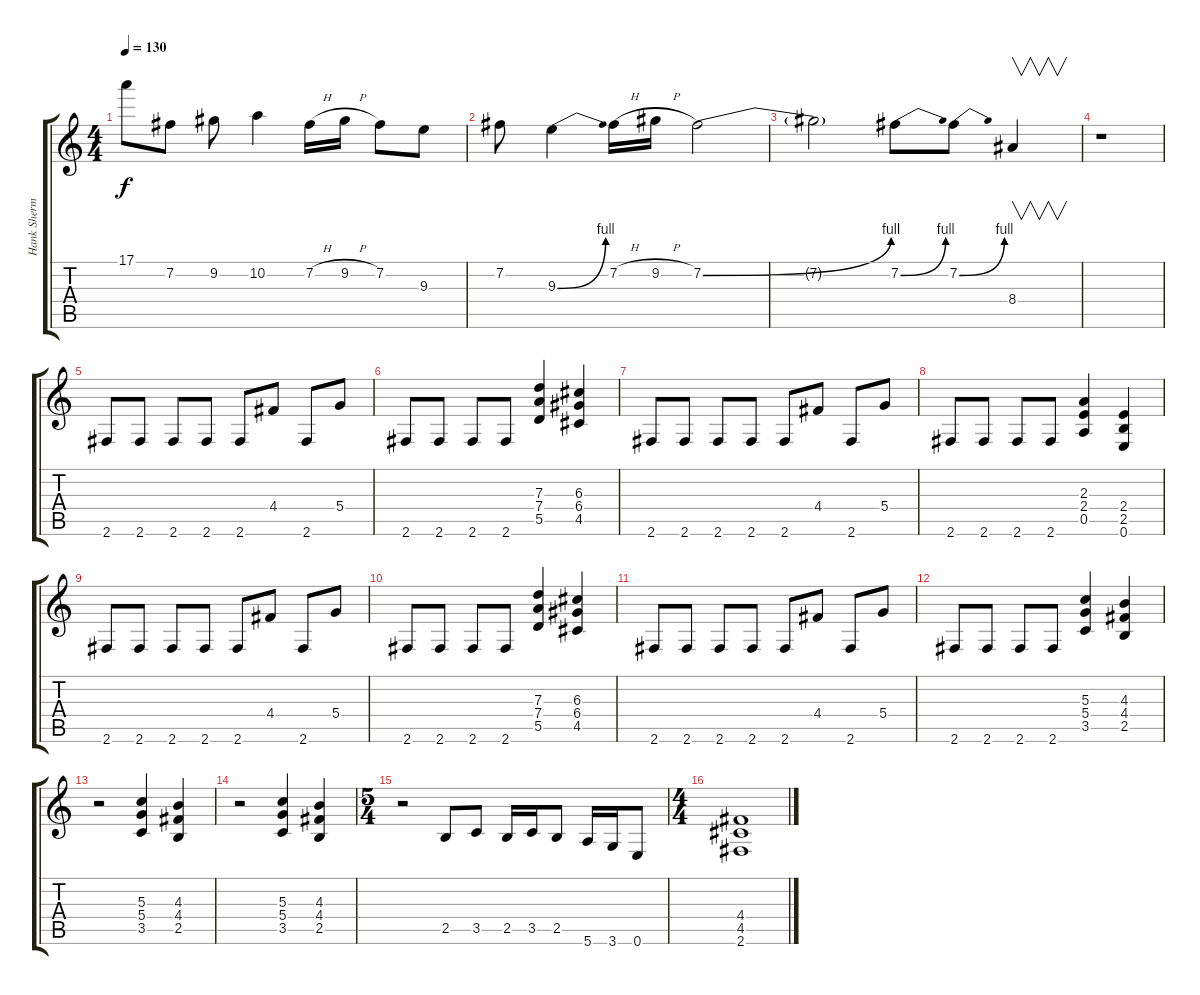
\track ("Hank Sherman" "Hank Sherm") {instrument distortionguitar}
\staff {score tabs}
\tuning (E4 B3 G3 D3 A2 E2) {hide}
\ts (4 4)
\tempo 130
\clef g2
\ks c
17.1{t}.8{dy f} 7.2.8 9.2.8 10.2.4 7.2{h}.16 9.2{h}.16 7.2.8 9.3.8 |
7.2.8 9.3{be (bend 0 0 60 4)}.4 7.2{h}.16 9.2{h}.16 7.2{be (bend 0 0 60 4)}.2 |
7.2{t}.2 7.2{be (bend 0 0 60 4)}.8 7.2{be (bend 0 0 60 4)}.8 8.4.4{v} |
r.1 |
2.6.8 2.6.8 2.6.8 2.6.8 2.6.8 4.4.8 2.6.8 5.4.8 |
2.6.8 2.6.8 2.6.8 2.6.8 (7.3 7.4 5.5).4 (6.3 6.4 4.5).4 |
2.6.8 2.6.8 2.6.8 2.6.8 2.6.8 4.4.8 2.6.8 5.4.8 |
2.6.8 2.6.8 2.6.8 2.6.8 (2.3 2.4 0.5).4 (2.4 2.5 0.6).4 |
2.6.8 2.6.8 2.6.8 2.6.8 2.6.8 4.4.8 2.6.8 5.4.8 |
2.6.8 2.6.8 2.6.8 2.6.8 (7.3 7.4 5.5).4 (6.3 6.4 4.5).4 |
2.6.8 2.6.8 2.6.8 2.6.8 2.6.8 4.4.8 2.6.8 5.4.8 |
2.6.8 2.6.8 2.6.8 2.6.8 (5.3 5.4 3.5).4 (4.3 4.4 2.5).4 |
r.2 (5.3 5.4 3.5).4 (4.3 4.4 2.5).4 |
r.2 (5.3 5.4 3.5).4 (4.3 4.4 2.5).4 |
\ts (5 4)
r.2 2.5.8 3.5.8 2.5.16 3.5.16 2.5.8 5.6.16 3.6.16 0.6.8 |
\ts (4 4)
(4.4 4.5 2.6).1
